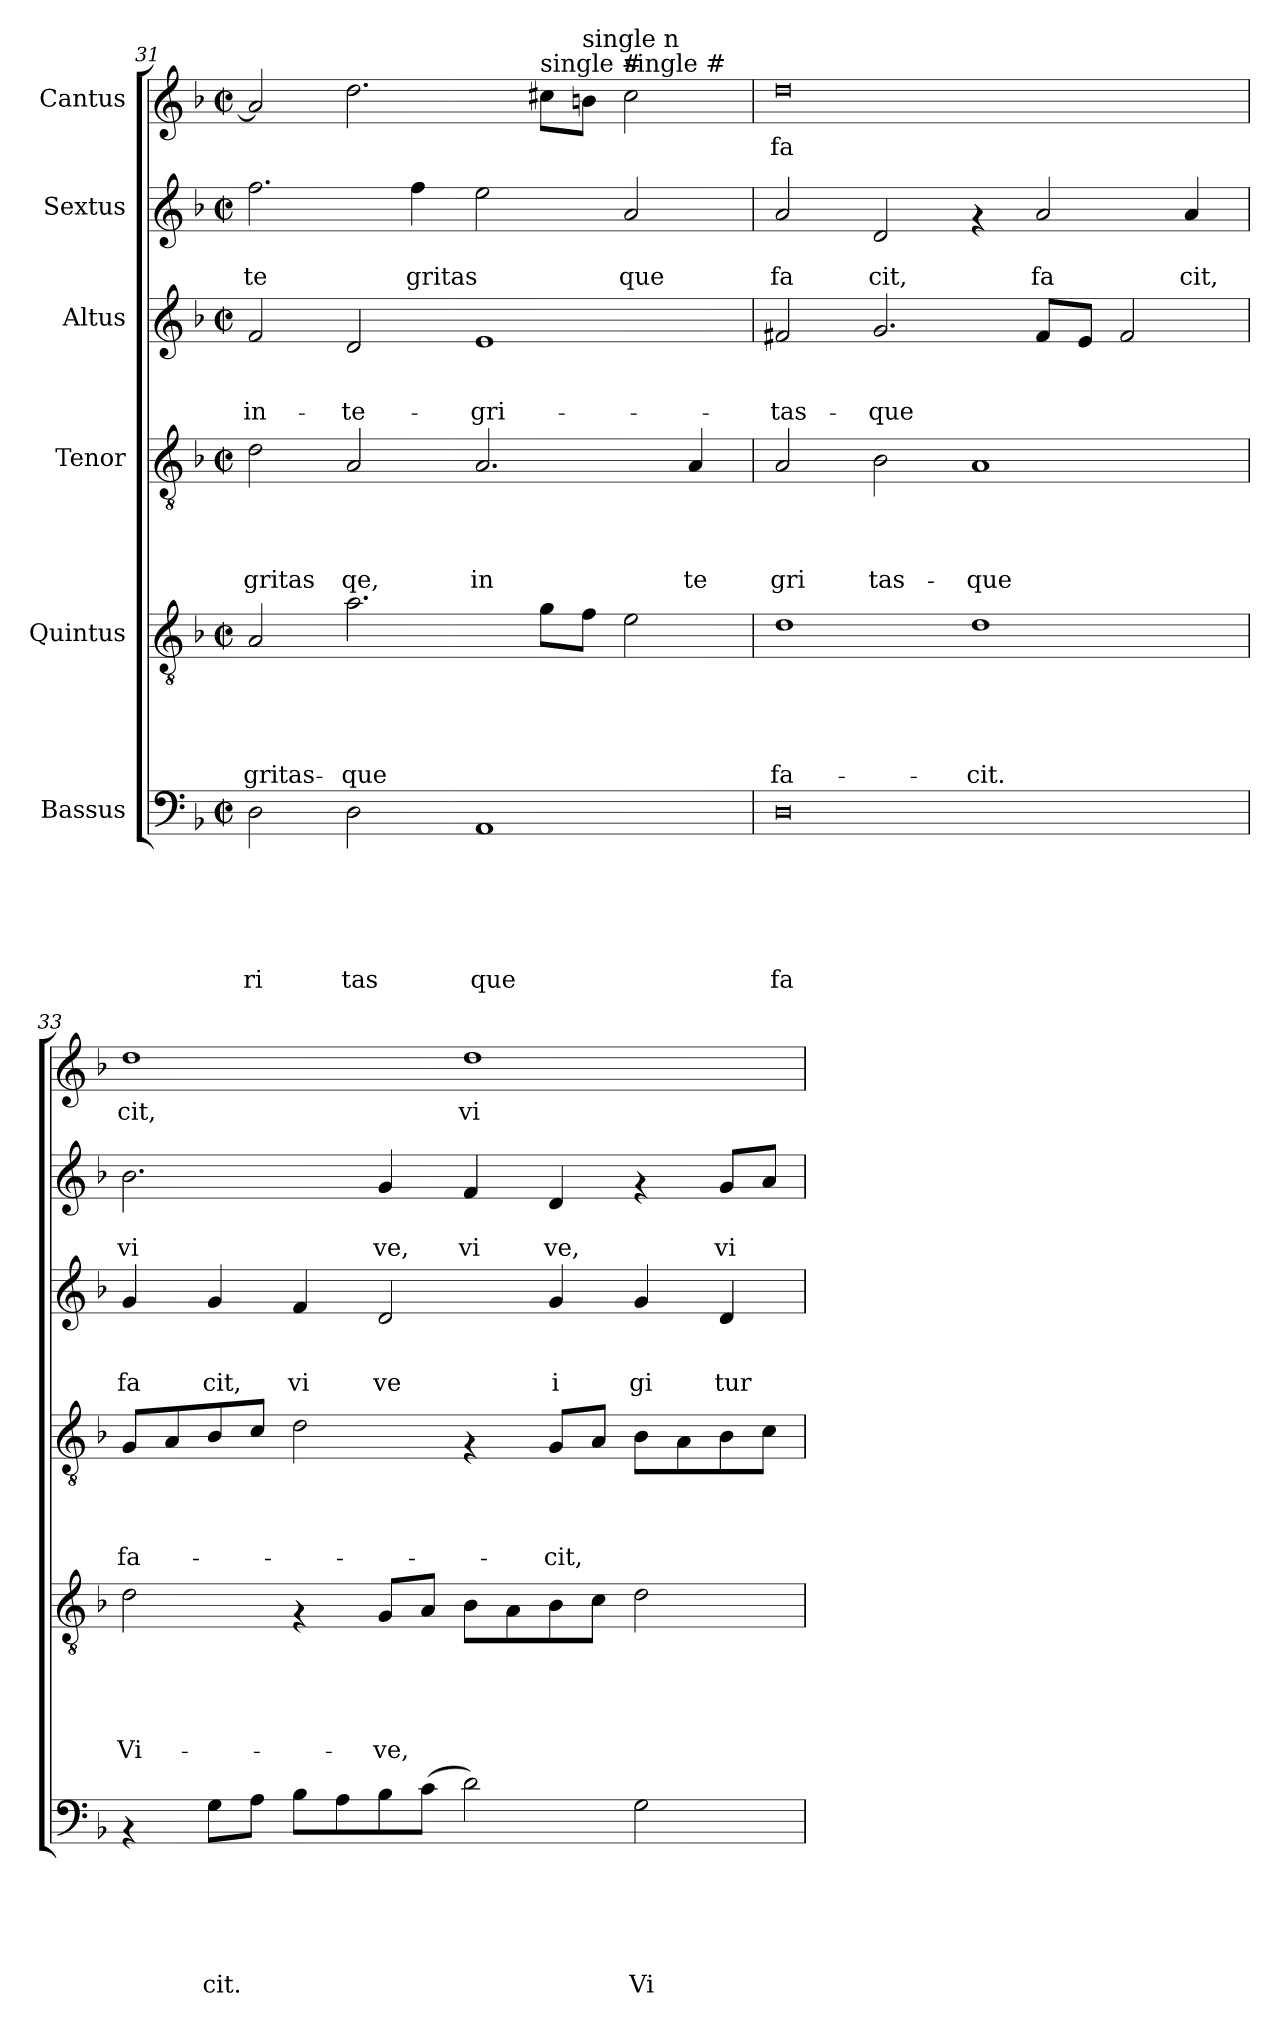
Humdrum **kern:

**kern	**text	**text	**text	**text	**text	**text	**kern	**text	**text	**text	**text	**text	**kern	**text	**text	**text	**text	**kern	**text	**text	**text	**kern	**text	**text	**kern	**text
*part6	*part6	*part6	*part6	*part6	*part6	*part6	*part5	*part5	*part5	*part5	*part5	*part5	*part4	*part4	*part4	*part4	*part4	*part3	*part3	*part3	*part3	*part2	*part2	*part2	*part1	*part1
*staff6	*staff6	*staff6	*staff6	*staff6	*staff6	*staff6	*staff5	*staff5	*staff5	*staff5	*staff5	*staff5	*staff4	*staff4	*staff4	*staff4	*staff4	*staff3	*staff3	*staff3	*staff3	*staff2	*staff2	*staff2	*staff1	*staff1
*I"Bassus	*	*	*	*	*	*	*I"Quintus	*	*	*	*	*	*I"Tenor	*	*	*	*	*I"Altus	*	*	*	*I"Sextus	*	*	*I"Cantus	*
*clefF4	*	*	*	*	*	*	*clefGv2	*	*	*	*	*	*clefGv2	*	*	*	*	*clefG2	*	*	*	*clefG2	*	*	*clefG2	*
*k[b-]	*	*	*	*	*	*	*k[b-]	*	*	*	*	*	*k[b-]	*	*	*	*	*k[b-]	*	*	*	*k[b-]	*	*	*k[b-]	*
*F:	*	*	*	*	*	*	*F:	*	*	*	*	*	*F:	*	*	*	*	*F:	*	*	*	*F:	*	*	*F:	*
*M2/2	*	*	*	*	*	*	*M2/2	*	*	*	*	*	*M2/2	*	*	*	*	*M2/2	*	*	*	*M2/2	*	*	*M2/2	*
*met(c|)	*	*	*	*	*	*	*met(c|)	*	*	*	*	*	*met(c|)	*	*	*	*	*met(c|)	*	*	*	*met(c|)	*	*	*met(c|)	*
=31	=31	=31	=31	=31	=31	=31	=31	=31	=31	=31	=31	=31	=31	=31	=31	=31	=31	=31	=31	=31	=31	=31	=31	=31	=31	=31
!	!	!	!	!	!	!LO:LY:b	!	!	!	!	!	!LO:LY:b	!	!	!	!	!LO:LY:b	!	!	!	!LO:LY:b	!	!	!LO:LY:b	!	!
2D\	.	.	.	.	.	ri	2A/	.	.	.	.	-gritas-	2d\	.	.	.	gritas	2f/	.	.	in-	2.ff\	.	te	2a/]	.
!	!	!	!	!	!	!LO:LY:b	!	!	!	!	!	!LO:LY:b	!	!	!	!	!LO:LY:b	!	!	!	!LO:LY:b	!	!	!	!	!
2D\	.	.	.	.	.	tas	2.a\	.	.	.	.	-que	2A/	.	.	.	qe,	2d/	.	.	-te-	.	.	.	2.dd\	.
!	!	!	!	!	!	!	!	!	!	!	!	!	!	!	!	!	!	!	!	!	!	!	!	!LO:LY:b	!	!
.	.	.	.	.	.	.	.	.	.	.	.	.	.	.	.	.	.	.	.	.	.	4ff\	.	gritas	.	.
!	!	!	!	!	!	!LO:LY:b	!	!	!	!	!	!	!	!	!	!	!LO:LY:b	!	!	!	!LO:LY:b	!	!	!	!	!
1AA	.	.	.	.	.	que	.	.	.	.	.	.	2.A/	.	.	.	in	1e	.	.	-gri-	2ee\	.	.	.	.
!	!	!	!	!	!	!	!	!	!	!	!	!	!	!	!	!	!	!	!	!	!	!	!	!	!LO:TX:a:t=single #	!
.	.	.	.	.	.	.	8g\L	.	.	.	.	.	.	.	.	.	.	.	.	.	.	.	.	.	8cc#\L	.
!	!	!	!	!	!	!	!	!	!	!	!	!	!	!	!	!	!	!	!	!	!	!	!	!	!LO:TX:a:t=single n	!
.	.	.	.	.	.	.	8f\J	.	.	.	.	.	.	.	.	.	.	.	.	.	.	.	.	.	8b\J	.
!	!	!	!	!	!	!	!	!	!	!	!	!	!	!	!	!	!	!	!	!	!	!	!	!	!LO:TX:a:t=single #	!
!	!	!	!	!	!	!	!	!	!	!	!	!	!	!	!	!	!	!	!	!	!	!	!	!LO:LY:b	!	!
.	.	.	.	.	.	.	2e\	.	.	.	.	.	.	.	.	.	.	.	.	.	.	2a/	.	que	2cc#\	.
!	!	!	!	!	!	!	!	!	!	!	!	!	!	!	!	!	!LO:LY:b	!	!	!	!	!	!	!	!	!
.	.	.	.	.	.	.	.	.	.	.	.	.	4A/	.	.	.	te	.	.	.	.	.	.	.	.	.
!!LO:PB:g=z
=32	=32	=32	=32	=32	=32	=32	=32	=32	=32	=32	=32	=32	=32	=32	=32	=32	=32	=32	=32	=32	=32	=32	=32	=32	=32	=32
!	!	!	!	!	!	!LO:LY:b	!	!	!	!	!	!LO:LY:b	!	!	!	!	!LO:LY:b	!	!	!	!LO:LY:b	!	!	!LO:LY:b	!	!LO:LY:b
0D	.	.	.	.	.	fa	1d	.	.	.	.	fa-	2A/	.	.	.	gri	2f#X/	.	.	-tas-	2a/	.	fa	0dd	fa
!	!	!	!	!	!	!	!	!	!	!	!	!	!	!	!	!	!LO:LY:b	!	!	!	!LO:LY:b	!	!	!LO:LY:b	!	!
.	.	.	.	.	.	.	.	.	.	.	.	.	2B-\	.	.	.	tas-	2.g/	.	.	-que	2d/	.	cit,	.	.
!	!	!	!	!	!	!	!	!	!	!	!	!LO:LY:b	!	!	!	!	!LO:LY:b	!	!	!	!	!	!	!	!	!
.	.	.	.	.	.	.	1d	.	.	.	.	-cit.	1A	.	.	.	-que	.	.	.	.	4rf	.	.	.	.
!	!	!	!	!	!	!	!	!	!	!	!	!	!	!	!	!	!	!	!	!	!	!	!	!LO:LY:b	!	!
.	.	.	.	.	.	.	.	.	.	.	.	.	.	.	.	.	.	8f#/L	.	.	.	2a/	.	fa	.	.
.	.	.	.	.	.	.	.	.	.	.	.	.	.	.	.	.	.	8e/J	.	.	.	.	.	.	.	.
.	.	.	.	.	.	.	.	.	.	.	.	.	.	.	.	.	.	2f#/	.	.	.	.	.	.	.	.
!	!	!	!	!	!	!	!	!	!	!	!	!	!	!	!	!	!	!	!	!	!	!	!	!LO:LY:b	!	!
.	.	.	.	.	.	.	.	.	.	.	.	.	.	.	.	.	.	.	.	.	.	4a/	.	cit,	.	.
=33	=33	=33	=33	=33	=33	=33	=33	=33	=33	=33	=33	=33	=33	=33	=33	=33	=33	=33	=33	=33	=33	=33	=33	=33	=33	=33
!	!	!	!	!	!	!	!	!	!	!	!	!LO:LY:b	!	!	!	!	!LO:LY:b	!	!	!	!LO:LY:b	!	!	!LO:LY:b	!	!LO:LY:b
4rAA	.	.	.	.	.	.	2d\	.	.	.	.	Vi-	8G/L	.	.	.	fa-	4g/	.	.	fa	2.b-\	.	vi	1dd	cit,
.	.	.	.	.	.	.	.	.	.	.	.	.	8A/	.	.	.	.	.	.	.	.	.	.	.	.	.
!	!	!	!	!	!	!LO:LY:b	!	!	!	!	!	!	!	!	!	!	!	!	!	!	!LO:LY:b	!	!	!	!	!
8G\L	.	.	.	.	.	cit.	.	.	.	.	.	.	8B-/	.	.	.	.	4g/	.	.	cit,	.	.	.	.	.
8A\J	.	.	.	.	.	.	.	.	.	.	.	.	8c/J	.	.	.	.	.	.	.	.	.	.	.	.	.
!	!	!	!	!	!	!	!	!	!	!	!	!	!	!	!	!	!	!	!	!	!LO:LY:b	!	!	!	!	!
8B-\L	.	.	.	.	.	.	4rF	.	.	.	.	.	2d\	.	.	.	.	4f/	.	.	vi	.	.	.	.	.
8A\	.	.	.	.	.	.	.	.	.	.	.	.	.	.	.	.	.	.	.	.	.	.	.	.	.	.
!	!	!	!	!	!	!	!	!	!	!	!	!LO:LY:b	!	!	!	!	!	!	!	!	!LO:LY:b	!	!	!LO:LY:b	!	!
8B-\	.	.	.	.	.	.	8G/L	.	.	.	.	-ve,	.	.	.	.	.	2d/	.	.	ve	4g/	.	ve,	.	.
(<8c\J	.	.	.	.	.	.	8A/J	.	.	.	.	.	.	.	.	.	.	.	.	.	.	.	.	.	.	.
!	!	!	!	!	!	!	!	!	!	!	!	!	!	!	!	!	!	!	!	!	!	!	!	!LO:LY:b	!	!LO:LY:b
2d\)	.	.	.	.	.	.	8B-\L	.	.	.	.	.	4rF	.	.	.	.	.	.	.	.	4f/	.	vi	1dd	vi
.	.	.	.	.	.	.	8A\	.	.	.	.	.	.	.	.	.	.	.	.	.	.	.	.	.	.	.
!	!	!	!	!	!	!	!	!	!	!	!	!	!	!	!	!	!LO:LY:b	!	!	!	!LO:LY:b	!	!	!LO:LY:b	!	!
.	.	.	.	.	.	.	8B-\	.	.	.	.	.	8G/L	.	.	.	-cit,	4g/	.	.	i	4d/	.	ve,	.	.
.	.	.	.	.	.	.	8c\J	.	.	.	.	.	8A/J	.	.	.	.	.	.	.	.	.	.	.	.	.
!	!	!	!	!	!	!LO:LY:b	!	!	!	!	!	!	!	!	!	!	!	!	!	!	!LO:LY:b	!	!	!	!	!
2G\	.	.	.	.	.	Vi-	2d\	.	.	.	.	.	8B-\L	.	.	.	.	4g/	.	.	gi	4rf	.	.	.	.
.	.	.	.	.	.	.	.	.	.	.	.	.	8A\	.	.	.	.	.	.	.	.	.	.	.	.	.
!	!	!	!	!	!	!	!	!	!	!	!	!	!	!	!	!	!	!	!	!	!LO:LY:b	!	!	!LO:LY:b	!	!
.	.	.	.	.	.	.	.	.	.	.	.	.	8B-\	.	.	.	.	4d/	.	.	tur	8g/L	.	vi	.	.
.	.	.	.	.	.	.	.	.	.	.	.	.	8c\J	.	.	.	.	.	.	.	.	8a/J	.	.	.	.
=	=	=	=	=	=	=	=	=	=	=	=	=	=	=	=	=	=	=	=	=	=	=	=	=	=	=
*-	*-	*-	*-	*-	*-	*-	*-	*-	*-	*-	*-	*-	*-	*-	*-	*-	*-	*-	*-	*-	*-	*-	*-	*-	*-	*-
